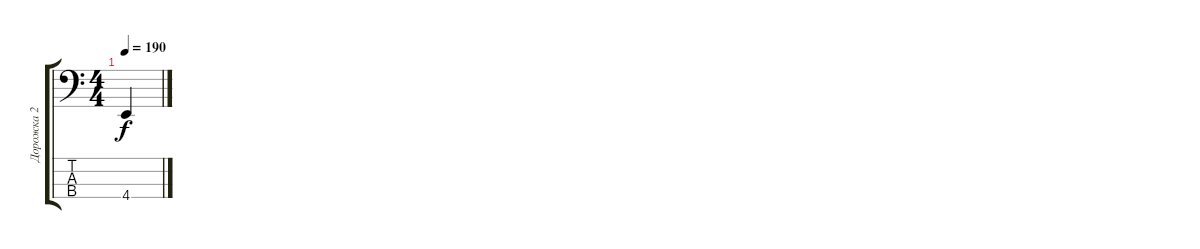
\track ("Дорожка 2" "Дорожка 2") {instrument electricbassfinger}
\staff {score tabs}
\tuning (Eb2 Bb1 F1 C1) {hide}
\ts (4 4)
\tempo 190
\clef f4
\ks c
4.4.4{dy f}
